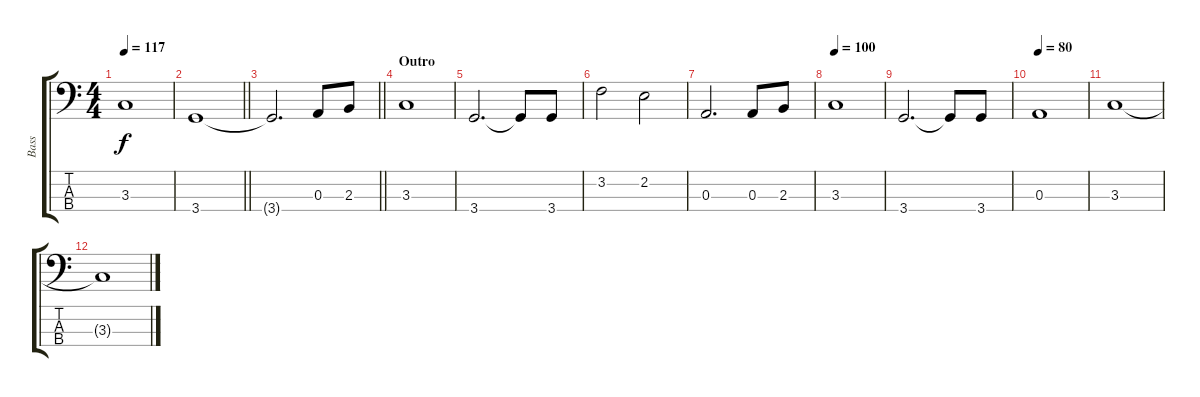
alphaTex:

\track ("Bass" "Bass") {instrument electricbassfinger}
\staff {score tabs}
\tuning (G2 D2 A1 E1) {hide}
\ts (4 4)
\tempo 117
\clef f4
\ks c
3.3.1{dy f} |
\barLineRight lightlight
3.4.1 |
\barLineRight lightlight
3.4{t}.2{d} 0.3.8 2.3.8 |
\section ("" "Outro")
3.3.1 |
3.4.2{d} 3.4{t}.8 3.4.8 |
3.2.2 2.2.2 |
0.3.2{d} 0.3.8 2.3.8 |
\tempo 100
3.3.1 |
3.4.2{d} 3.4{t}.8 3.4.8 |
\tempo 80
0.3.1 |
3.3.1 |
3.3{t}.1
